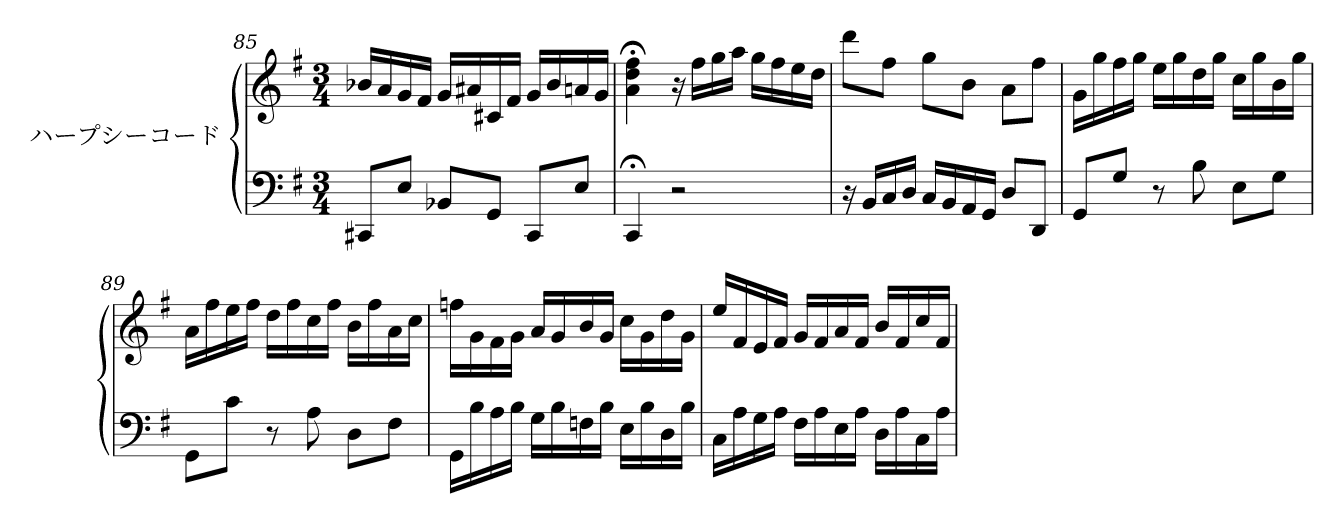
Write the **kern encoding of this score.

**kern	**kern
*part1	*part1
*staff2	*staff1
*I"ハープシーコード	*
*clefF4	*clefG2
*k[f#]	*k[f#]
*M3/4	*M3/4
=85	=85
8CC#X/L	16b-X/LL
.	16a/
8E/J	16g/
.	16f#/JJ
8BB-X/L	16g/LL
.	16a#X/
8GG/J	16c#X/
.	16f#/JJ
8CC#/L	16g/LL
.	16b-/
8E/J	16an/
.	16g/JJ
=86	=86
4CC;/	4a\;< 4dd\;< 4ff#\;<
2r	16r
.	16ff#\LL
.	16gg\
.	16aa\JJ
.	16gg\LL
.	16ff#\
.	16ee\
.	16dd\JJ
!!LO:LB:g=z
=87	=87
16r	8ddd\L
16BB/LL	.
16C/	8ff#\J
16D/JJ	.
16C/LL	8gg\L
16BB/	.
16AA/	8b\J
16GG/JJ	.
8D/L	8a\L
8DD/J	8ff#\J
=88	=88
8GG/L	16g\LL
.	16gg\
8G/J	16ff#\
.	16gg\JJ
8r	16ee\LL
.	16gg\
8B\	16dd\
.	16gg\JJ
8E\L	16cc\LL
.	16gg\
8G\J	16b\
.	16gg\JJ
=89	=89
8GG\L	16a\LL
.	16ff#\
8c\J	16ee\
.	16ff#\JJ
8r	16dd\LL
.	16ff#\
8A\	16cc\
.	16ff#\JJ
8D\L	16b\LL
.	16ff#\
8F#\J	16a\
.	16cc\JJ
=90	=90
16GG\LL	16ffn\LL
16B\	16g\
16A\	16f#\
16B\JJ	16g\JJ
16G\LL	16a/LL
16B\	16g/
16Fn\	16b/
16B\JJ	16g/JJ
16E\LL	16cc\LL
16B\	16g\
16D\	16dd\
16B\JJ	16g\JJ
!!LO:LB:g=z
=91	=91
16C\LL	16ee/LL
16A\	16f#/
16G\	16e/
16A\JJ	16f#/JJ
16F#\LL	16g/LL
16A\	16f#/
16E\	16a/
16A\JJ	16f#/JJ
16D\LL	16b/LL
16A\	16f#/
16C\	16cc/
16A\JJ	16f#/JJ
=	=
*-	*-
